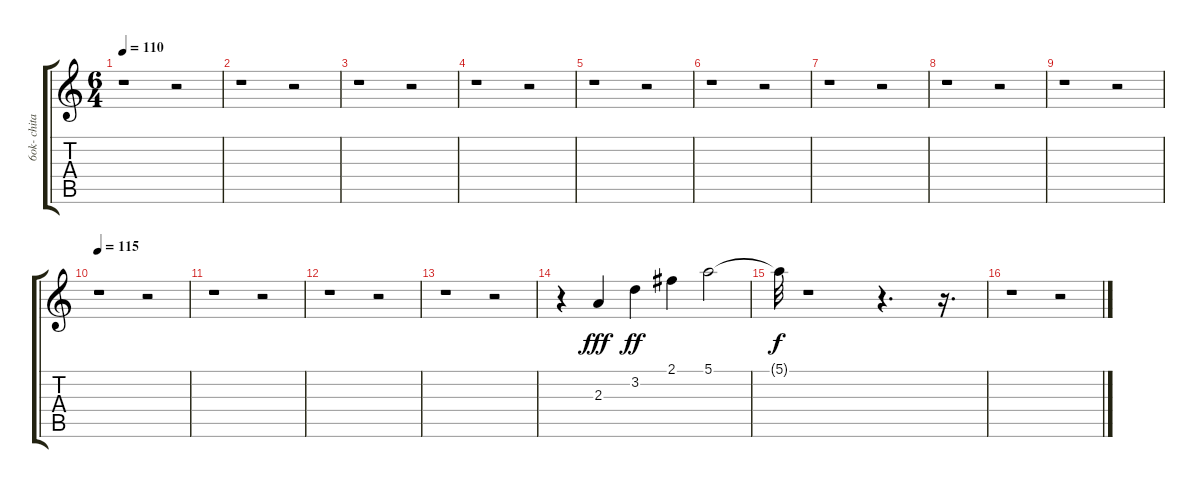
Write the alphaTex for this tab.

\track ("6ok- chitarra harms" "6ok- chita") {instrument guitarharmonics}
\staff {score tabs}
\tuning (E4 B3 G3 D3 A2 E2) {hide}
\ts (6 4)
\tempo 110
\clef g2
\ks c
r.1{dy fff} r.2 |
r.1 r.2 |
r.1 r.2 |
r.1 r.2 |
r.1 r.2 |
r.1 r.2 |
r.1 r.2 |
r.1 r.2 |
r.1 r.2 |
\tempo 115
r.1 r.2 |
r.1 r.2 |
r.1 r.2 |
r.1 r.2 |
r.4 2.3.4{balance 0} 3.2.4{dy ff} 2.1.4 5.1.2 |
5.1{t}.32{dy f} r.1 r.4{d} r.16{d} |
r.1 r.2
